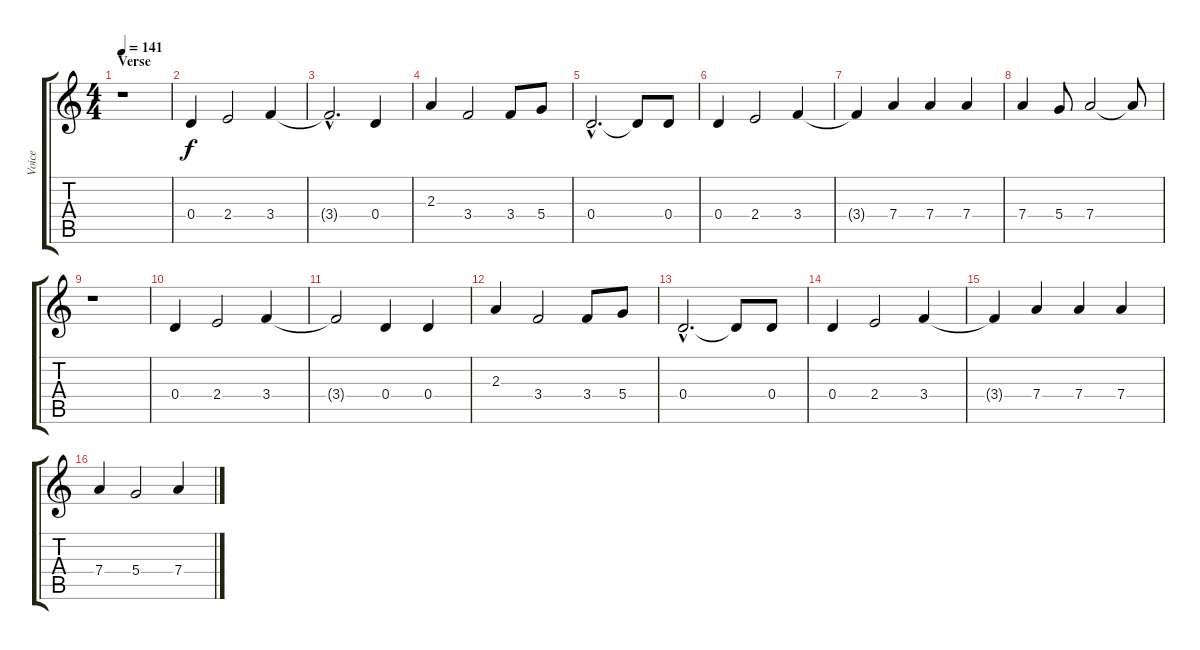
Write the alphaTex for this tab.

\track ("Voice" "Voice") {instrument contrabass}
\staff {score tabs}
\tuning (E4 B3 G3 D3 A2 E2) {hide}
\ts (4 4)
\section ("" "Verse")
\tempo 141
\clef g2
\ks c
r.1{dy f} |
0.4.4 2.4.2 3.4.4 |
3.4{hac t}.2{d} 0.4.4 |
2.3.4 3.4.2 3.4.8 5.4.8 |
0.4{hac}.2{d} 0.4{t}.8 0.4.8 |
0.4.4 2.4.2 3.4.4 |
3.4{t}.4 7.4.4 7.4.4 7.4.4 |
7.4.4 5.4.8 7.4.2 7.4{t}.8 |
r.1 |
0.4.4 2.4.2 3.4.4 |
3.4{t}.2 0.4.4 0.4.4 |
2.3.4 3.4.2 3.4.8 5.4.8 |
0.4{hac}.2{d} 0.4{t}.8 0.4.8 |
0.4.4 2.4.2 3.4.4 |
3.4{t}.4 7.4.4 7.4.4 7.4.4 |
7.4.4 5.4.2 7.4.4
